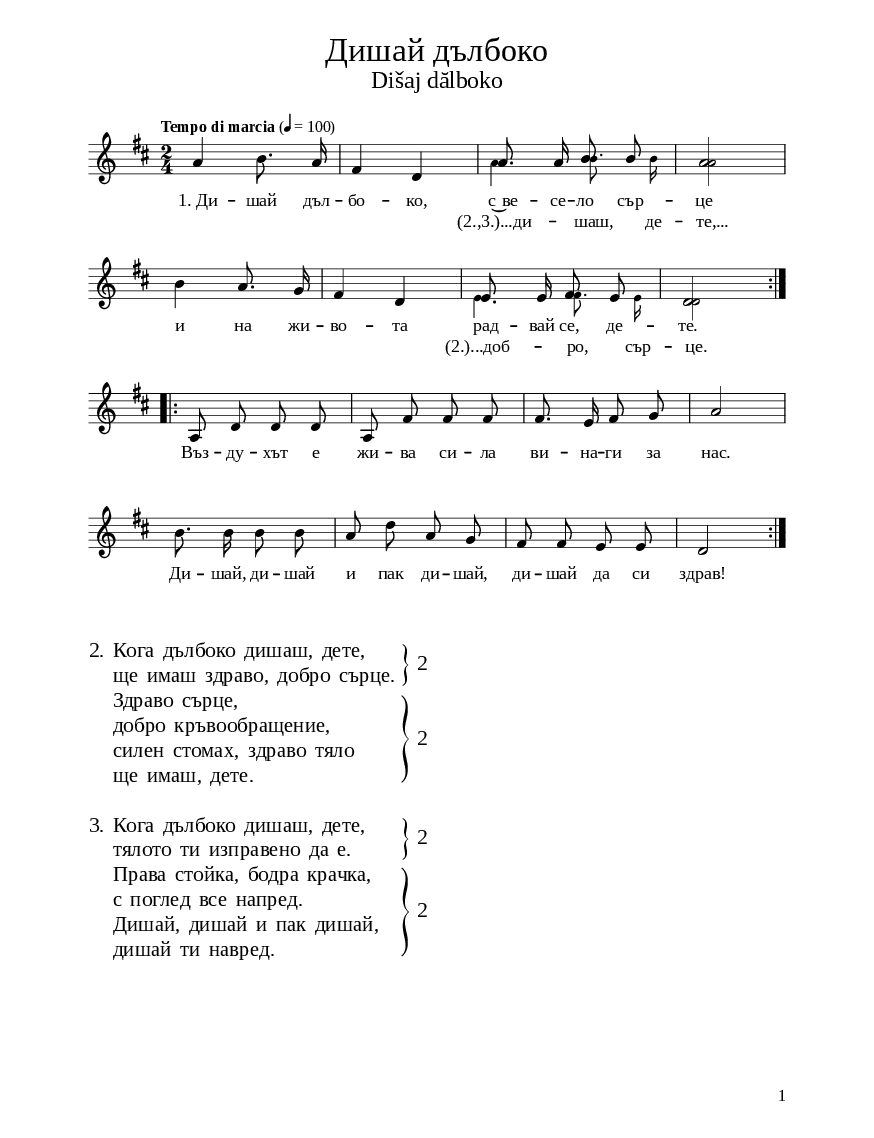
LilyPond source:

\version "2.24.2"

\include "include/globals.ily"

"rightBraces063" = \markup {
  \column {
    % repeat braces
    \translate #'(0 . -0.7 )
    \right-brace #20

    \translate #'(0 . -3.9 )
    \right-brace #42

    \translate #'(0 . -5.4 )
    \right-brace #20

    \translate #'(0 . -5.0 )
    \right-brace #43
  }
  \column {
    % repeat numbers
    \translate #'(0 . -1.2 )
    2

    \translate #'(0 . -4.5 )
    2

    \translate #'(0 . -9.5 )
    2

    \translate #'(0 . -7.0 )
    2
  }
}

\bookpart {
  \label #'ref063
  \tocItem \markup "Дишай дълбоко – Dišaj dălboko"
  \include "include/bookpart-paper.ily"
  \score {
    \include "include/score-layout.ily"

    <<
      \new Voice = "mainVoice" \absolute  {
        \clef treble
        \key d \major
        \time 2/4
        \tempoFunc "Tempo di marcia" 4 "100"
        \autoBeamOff

        a'4 b'8. a'16 | fis'4 d' | \noBreak

        <<
          % now temporary add a second voice
          {
            \voiceTwo % this voice is in the same context as parent
            \stemUp a'8. a'16 b'8 b' | a'2 \stemNeutral
          }
          \new Voice = "tempVoice1" {
            % this is a new voice context
            \voiceOne \autoBeamOff
            \stemDown \tiny a'4 b'8. b'16 |
            \once \override NoteColumn.force-hshift = #1.2
            a'2 \stemNeutral
          }
        >>
        \oneVoice
        | \break

        b'4 a'8. g'16 | fis'4 d' | \noBreak

        <<
          % now temporary add a new voice
          {
            \voiceTwo % this voice is in the same context as parent
            \stemUp e'8. e'16 fis'8 e' | d'2 \stemNeutral
          }
          \new Voice = "tempVoice2" {
            % this is a new voice context
            \voiceOne \autoBeamOff
            \stemDown \tiny e'4 fis'8. e'16 |
            \once \override NoteColumn.force-hshift = #1.2
            d'2 \stemNeutral
          }
        >>
        \oneVoice
        \bar ":|.|:" | \break
        a8 d' d' d' | a8 fis' fis' fis' | fis'8. e'16 fis'8 g' |  a'2 \break |
        b'8. b'16 b'8 b' | a'8 d'' a' g' |  fis'8 fis'8 e'8 e'8|  d'2 \bar ":|." \break |
      }

      \new Lyrics \lyricsto "mainVoice" {
        "1. Ди" -- шай дъл -- бо -- ко, с~ве -- се -- ло сър -- це
        и на жи -- во -- та рад -- вай се, де -- те.
        Въз -- ду -- хът е жи -- ва си -- ла ви -- на -- ги за нас.
        Ди -- шай, ди -- шай и пак ди -- шай, ди -- шай да си здрав!
      }
      \new Lyrics \lyricsto "tempVoice1" {
        "(2.,3.)...ди" -- шаш, де -- те,...
      }

      \new Lyrics \lyricsto "tempVoice2" {
        "(2.)...доб" -- ро, сър -- це.
      }
    >>

    \header {
      title = \titleFunc "Дишай дълбоко" "Dišaj dălboko"
    }

    \midi{}

  } % score



  \markup \fontsize #bgCoupletFontSize {
    %\hspace #1
    \override #`(baseline-skip . ,bgCoupletBaselineSkip)
    \column {

      \line {   2.  Кога дълбоко дишаш, дете,}

      \line {   "   "ще имаш здраво, добро сърце.}

      \line {   "   "Здраво сърце, }

      \line {   "   "добро кръвообращение,}

      \line {   "   "силен стомах, здраво тяло}

      \line {   "   "ще имаш, дете.}

      \line {   "   "}

      \line {   3. Кога дълбоко дишаш, дете,}

      \line {   "   "тялото ти изправено да е.}

      \line {   "   "Права стойка, бодра крачка,}

      \line {   "   "с поглед все напред.}

      \line {   "   "Дишай, дишай и пак дишай, }

      \line {   "   "дишай ти навред. }
    }
    \"rightBraces063"
  } % markup

  \pageBreak

  % include foreign translation(s) of the song
  

} % bookpart
